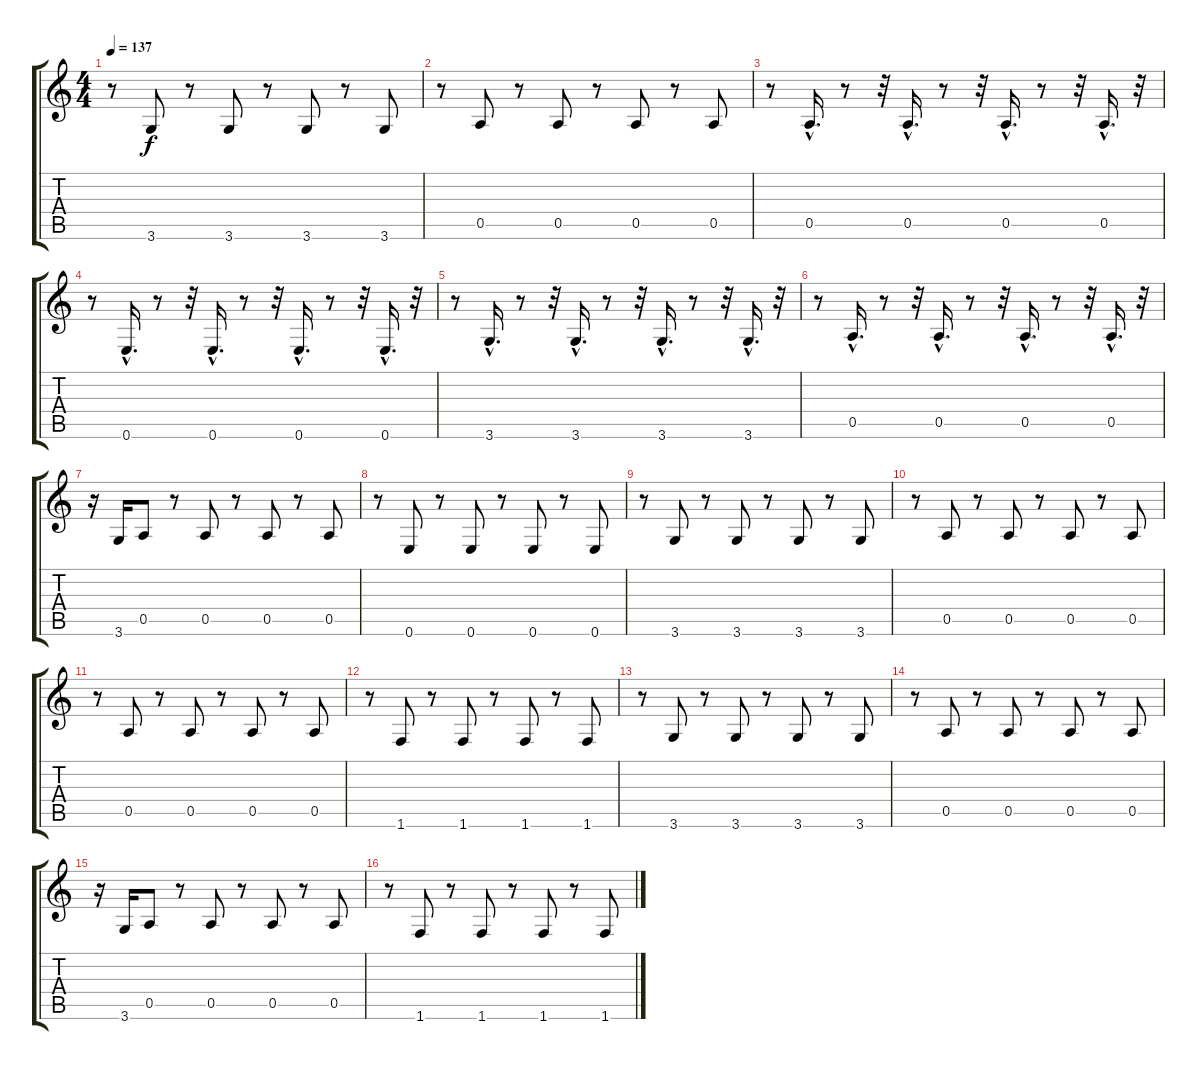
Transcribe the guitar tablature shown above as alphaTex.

\track "" {instrument electricbassfinger}
\staff {score tabs}
\tuning (E4 B3 G3 D3 A2 E2) {hide}
\ts (4 4)
\tempo 137
\clef g2
\ks c
r.8{dy f} 3.6.8 r.8 3.6.8 r.8 3.6.8 r.8 3.6.8 |
r.8 0.5.8 r.8 0.5.8 r.8 0.5.8 r.8 0.5.8 |
r.8 0.5{hac}.16{d} r.8 r.32 0.5{hac}.16{d} r.8 r.32 0.5{hac}.16{d} r.8 r.32 0.5{hac}.16{d} r.32 |
r.8 0.6{hac}.16{d} r.8 r.32 0.6{hac}.16{d} r.8 r.32 0.6{hac}.16{d} r.8 r.32 0.6{hac}.16{d} r.32 |
r.8 3.6{hac}.16{d} r.8 r.32 3.6{hac}.16{d} r.8 r.32 3.6{hac}.16{d} r.8 r.32 3.6{hac}.16{d} r.32 |
r.8 0.5{hac}.16{d} r.8 r.32 0.5{hac}.16{d} r.8 r.32 0.5{hac}.16{d} r.8 r.32 0.5{hac}.16{d} r.32 |
r.16 3.6.16 0.5.8 r.8 0.5.8 r.8 0.5.8 r.8 0.5.8 |
r.8 0.6.8 r.8 0.6.8 r.8 0.6.8 r.8 0.6.8 |
r.8 3.6.8 r.8 3.6.8 r.8 3.6.8 r.8 3.6.8 |
r.8 0.5.8 r.8 0.5.8 r.8 0.5.8 r.8 0.5.8 |
r.8 0.5.8 r.8 0.5.8 r.8 0.5.8 r.8 0.5.8 |
r.8 1.6.8 r.8 1.6.8 r.8 1.6.8 r.8 1.6.8 |
r.8 3.6.8 r.8 3.6.8 r.8 3.6.8 r.8 3.6.8 |
r.8 0.5.8 r.8 0.5.8 r.8 0.5.8 r.8 0.5.8 |
r.16 3.6.16 0.5.8 r.8 0.5.8 r.8 0.5.8 r.8 0.5.8 |
r.8 1.6.8 r.8 1.6.8 r.8 1.6.8 r.8 1.6.8
